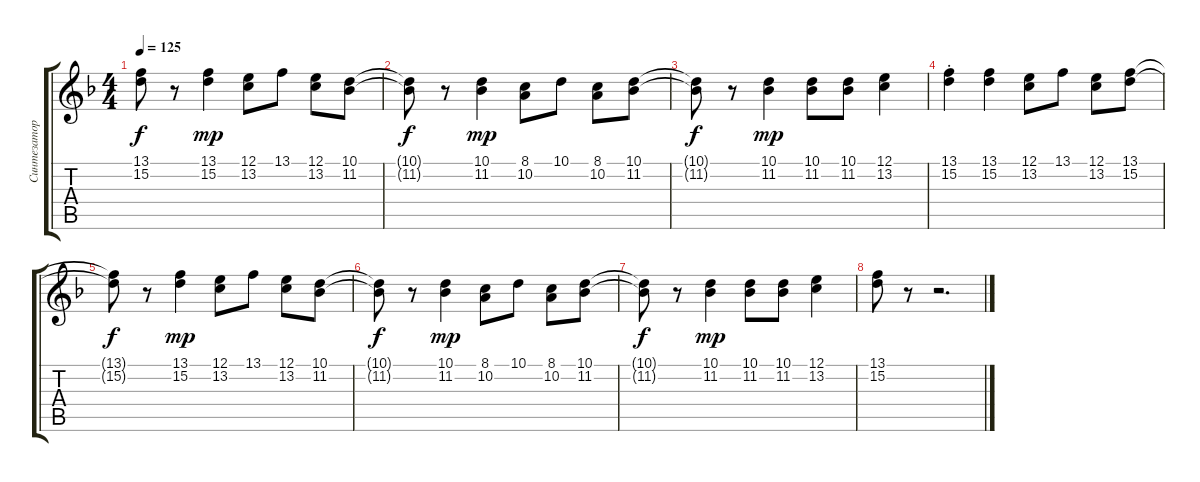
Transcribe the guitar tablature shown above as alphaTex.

\track ("Синтезатор" "Синтезатор") {instrument percussiveorgan}
\staff {score tabs}
\tuning (E4 B3 G3 D3 A2 E2) {hide}
\ts (4 4)
\tempo 125
\clef g2
\ks dminor
(13.1{t} 15.2{t}).8{dy f} r.8 (13.1 15.2).4{dy mp} (12.1 13.2).8 13.1.8 (12.1 13.2).8 (10.1 11.2).8 |
(10.1{t} 11.2{t}).8{dy f} r.8 (10.1 11.2).4{dy mp} (8.1 10.2).8 10.1.8 (8.1 10.2).8 (10.1 11.2).8 |
(10.1{t} 11.2{t}).8{dy f} r.8 (10.1 11.2).4{dy mp} (10.1 11.2).8 (10.1 11.2).8 (12.1 13.2).4 |
(13.1{st} 15.2{st}).4 (13.1 15.2).4 (12.1 13.2).8 13.1.8 (12.1 13.2).8 (13.1 15.2).8 |
(13.1{t} 15.2{t}).8{dy f} r.8 (13.1 15.2).4{dy mp} (12.1 13.2).8 13.1.8 (12.1 13.2).8 (10.1 11.2).8 |
(10.1{t} 11.2{t}).8{dy f} r.8 (10.1 11.2).4{dy mp} (8.1 10.2).8 10.1.8 (8.1 10.2).8 (10.1 11.2).8 |
(10.1{t} 11.2{t}).8{dy f} r.8 (10.1 11.2).4{dy mp} (10.1 11.2).8 (10.1 11.2).8 (12.1 13.2).4 |
(13.1 15.2).8 r.8 r.2{d}
